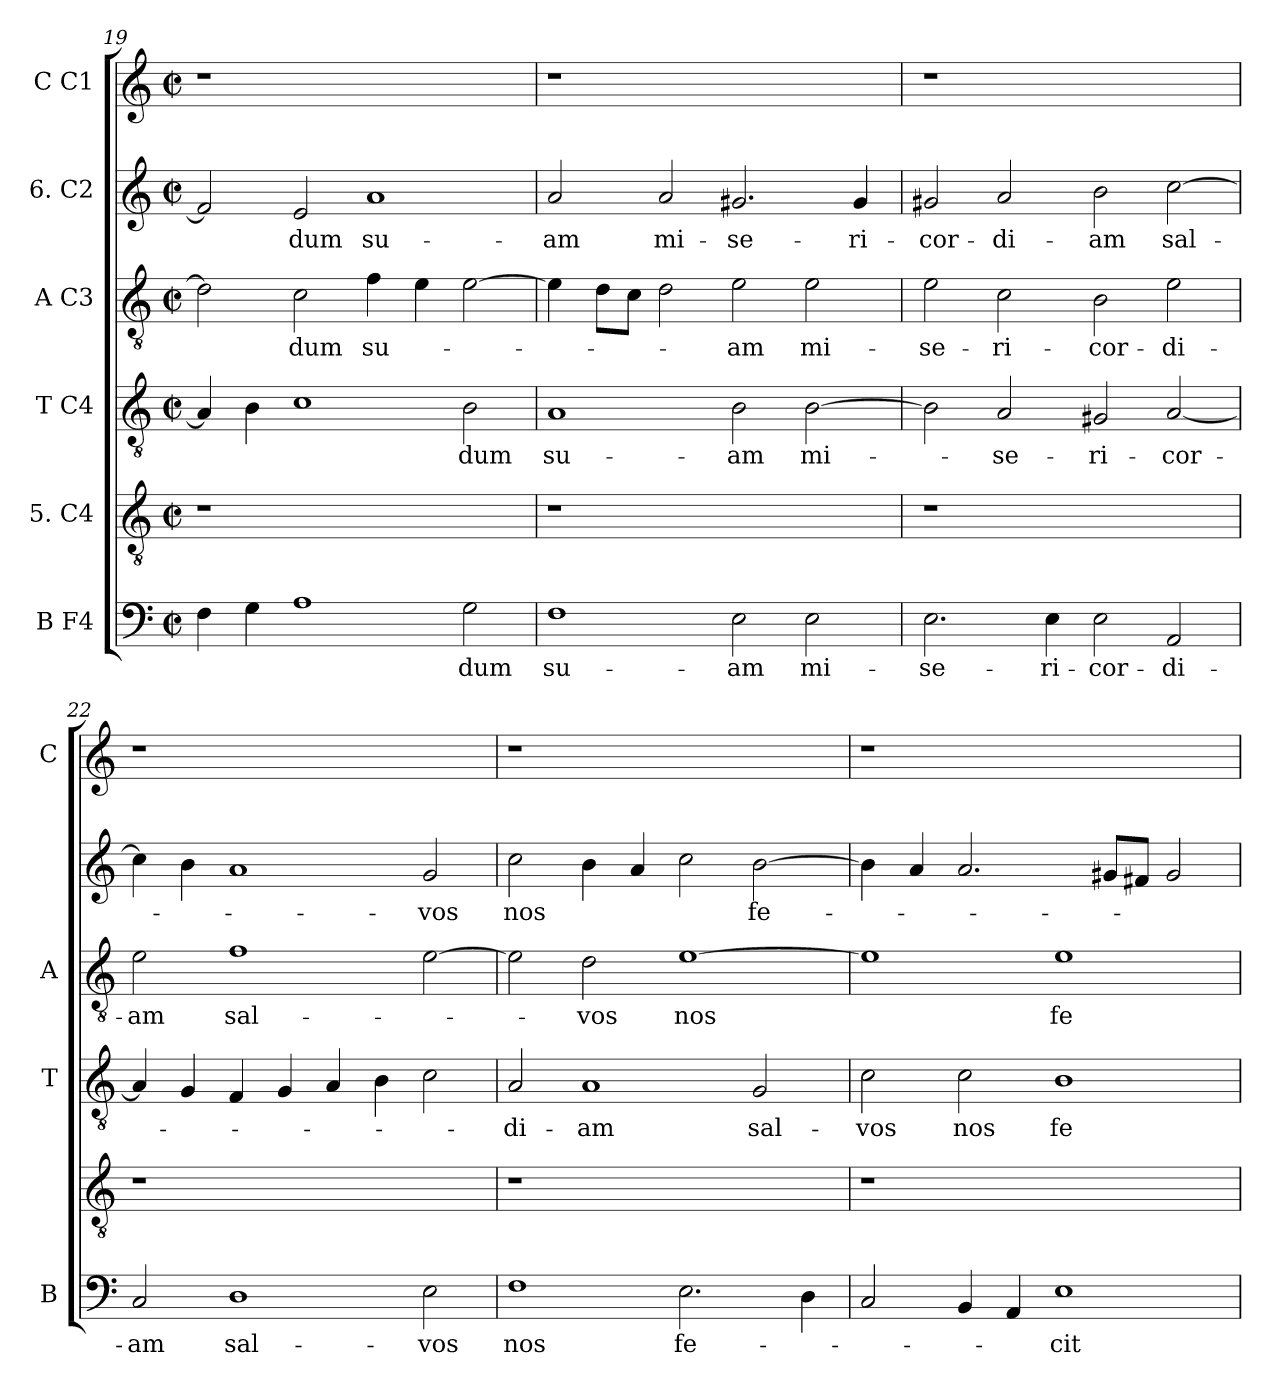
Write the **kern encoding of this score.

**kern	**text	**kern	**kern	**text	**kern	**text	**kern	**text	**kern
*part6	*part6	*part5	*part4	*part4	*part3	*part3	*part2	*part2	*part1
*staff6	*staff6	*staff5	*staff4	*staff4	*staff3	*staff3	*staff2	*staff2	*staff1
*I"B F4	*	*I"5. C4	*I"T C4	*	*I"A C3	*	*I"6. C2	*	*I"C C1
*I'B	*	*	*I'T	*	*I'A	*	*	*	*I'C
*clefF4	*	*clefGv2	*clefGv2	*	*clefGv2	*	*clefG2	*	*clefG2
*k[]	*	*k[]	*k[]	*	*k[]	*	*k[]	*	*k[]
*C:	*	*C:	*C:	*	*C:	*	*C:	*	*C:
*M2/2	*	*M2/2	*M2/2	*	*M2/2	*	*M2/2	*	*M2/2
*met(c|)	*	*met(c|)	*met(c|)	*	*met(c|)	*	*met(c|)	*	*met(c|)
=19	=19	=19	=19	=19	=19	=19	=19	=19	=19
4F\	.	1r	4A/]	.	2d\]	.	2f/]	.	1r
4G\	.	.	4B\	.	.	.	.	.	.
!	!	!	!	!	!	!LO:LY:b	!	!LO:LY:b	!
1A	.	.	1c	.	2c\	-dum	2e/	-dum	.
!	!	!	!	!	!	!LO:LY:b	!	!LO:LY:b	!
.	.	1ryy	.	.	4f\	su-	1a	su-	1ryy
.	.	.	.	.	4e\	.	.	.	.
!	!LO:LY:b	!	!	!LO:LY:b	!	!	!	!	!
2G\	-dum	.	2B\	-dum	[2e\	.	.	.	.
=20	=20	=20	=20	=20	=20	=20	=20	=20	=20
!	!LO:LY:b	!	!	!LO:LY:b	!	!	!	!LO:LY:b	!
1F	su-	1r	1A	su-	4e\]	.	2a/	-am	1r
.	.	.	.	.	8d\L	.	.	.	.
.	.	.	.	.	8c\J	.	.	.	.
!	!	!	!	!	!	!	!	!LO:LY:b	!
.	.	.	.	.	2d\	.	2a/	mi-	.
!	!LO:LY:b	!	!	!LO:LY:b	!	!LO:LY:b	!	!LO:LY:b	!
2E\	-am	1ryy	2B\	-am	2e\	-am	2.g#X/	-se-	1ryy
!	!LO:LY:b	!	!	!LO:LY:b	!	!LO:LY:b	!	!	!
2E\	mi-	.	[2B\	mi-	2e\	mi-	.	.	.
!	!	!	!	!	!	!	!	!LO:LY:b	!
.	.	.	.	.	.	.	4g#/	-ri-	.
!!LO:LB:g=z
=21	=21	=21	=21	=21	=21	=21	=21	=21	=21
!	!LO:LY:b	!	!	!	!	!LO:LY:b	!	!LO:LY:b	!
2.E\	-se-	1r	2B\]	.	2e\	-se-	2g#X/	-cor-	1r
!	!	!	!	!LO:LY:b	!	!LO:LY:b	!	!LO:LY:b	!
.	.	.	2A/	-se-	2c\	-ri-	2a/	-di-	.
!	!LO:LY:b	!	!	!	!	!	!	!	!
4E\	-ri-	.	.	.	.	.	.	.	.
!	!LO:LY:b	!	!	!LO:LY:b	!	!LO:LY:b	!	!LO:LY:b	!
2E\	-cor-	1ryy	2G#X/	-ri-	2B\	-cor-	2b\	-am	1ryy
!	!LO:LY:b	!	!	!LO:LY:b	!	!LO:LY:b	!	!LO:LY:b	!
2AA/	-di-	.	[2A/	-cor-	2e\	-di-	[2cc\	sal-	.
=22	=22	=22	=22	=22	=22	=22	=22	=22	=22
!	!LO:LY:b	!	!	!	!	!LO:LY:b	!	!	!
2C/	-am	1r	4A/]	.	2e\	-am	4cc\]	.	1r
.	.	.	4G/	.	.	.	4b\	.	.
!	!LO:LY:b	!	!	!	!	!LO:LY:b	!	!	!
1D	sal-	.	4F/	.	1f	sal-	1a	.	.
.	.	.	4G/	.	.	.	.	.	.
.	.	1ryy	4A/	.	.	.	.	.	1ryy
.	.	.	4B\	.	.	.	.	.	.
!	!LO:LY:b	!	!	!	!	!	!	!LO:LY:b	!
2E\	-vos	.	2c\	.	[2e\	.	2g/	-vos	.
=23	=23	=23	=23	=23	=23	=23	=23	=23	=23
!	!LO:LY:b	!	!	!LO:LY:b	!	!	!	!LO:LY:b	!
1F	nos	1r	2A/	-di-	2e\]	.	2cc\	nos	1r
!	!	!	!	!LO:LY:b	!	!LO:LY:b	!	!	!
.	.	.	1A	-am	2d\	-vos	4b\	.	.
.	.	.	.	.	.	.	4a/	.	.
!	!LO:LY:b	!	!	!	!	!LO:LY:b	!	!	!
2.E\	fe-	1ryy	.	.	[1e	nos	2cc\	.	1ryy
!	!	!	!	!LO:LY:b	!	!	!	!LO:LY:b	!
.	.	.	2G/	sal-	.	.	[2b\	fe-	.
4D\	.	.	.	.	.	.	.	.	.
=24	=24	=24	=24	=24	=24	=24	=24	=24	=24
!	!	!	!	!LO:LY:b	!	!	!	!	!
2C/	.	1r	2c\	-vos	1e]	.	4b\]	.	1r
.	.	.	.	.	.	.	4a/	.	.
!	!	!	!	!LO:LY:b	!	!	!	!	!
4BB/	.	.	2c\	nos	.	.	2.a/	.	.
4AA/	.	.	.	.	.	.	.	.	.
!	!LO:LY:b	!	!	!LO:LY:b	!	!LO:LY:b	!	!	!
1E	-cit	1ryy	1B	fe-	1e	fe-	.	.	1ryy
.	.	.	.	.	.	.	8g#/L	.	.
.	.	.	.	.	.	.	8f#/J	.	.
.	.	.	.	.	.	.	2g#/	.	.
=	=	=	=	=	=	=	=	=	=
*-	*-	*-	*-	*-	*-	*-	*-	*-	*-
